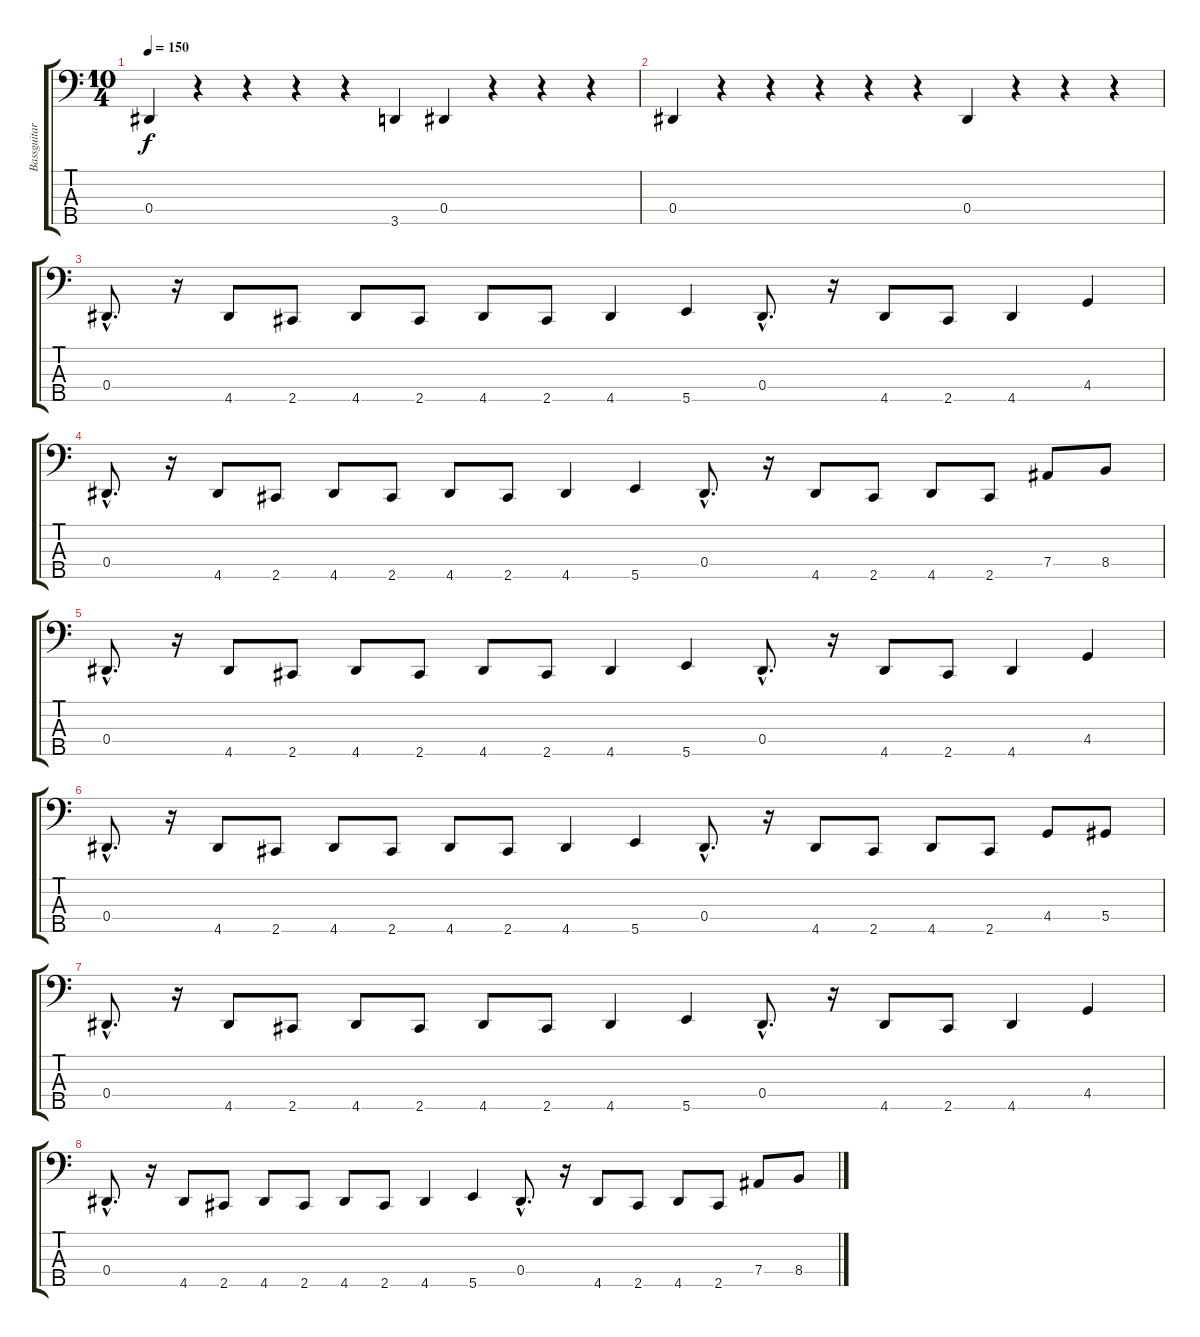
\track ("Bassguitar" "Bassguitar") {instrument electricbassfinger}
\staff {score tabs}
\tuning (Gb2 Db2 Ab1 Eb1 B0) {hide}
\ts (10 4)
\tempo 150
\clef f4
\ks c
0.4.4{dy f instrument electricbassfinger} r.4 r.4 r.4 r.4 3.5.4 0.4.4 r.4 r.4 r.4 |
0.4.4 r.4 r.4 r.4 r.4 r.4 0.4.4 r.4 r.4 r.4 |
0.4{hac}.8{d} r.16 4.5.8 2.5.8 4.5.8 2.5.8 4.5.8 2.5.8 4.5.4 5.5.4 0.4{hac}.8{d} r.16 4.5.8 2.5.8 4.5.4 4.4.4 |
0.4{hac}.8{d} r.16 4.5.8 2.5.8 4.5.8 2.5.8 4.5.8 2.5.8 4.5.4 5.5.4 0.4{hac}.8{d} r.16 4.5.8 2.5.8 4.5.8 2.5.8 7.4.8 8.4.8 |
0.4{hac}.8{d} r.16 4.5.8 2.5.8 4.5.8 2.5.8 4.5.8 2.5.8 4.5.4 5.5.4 0.4{hac}.8{d} r.16 4.5.8 2.5.8 4.5.4 4.4.4 |
0.4{hac}.8{d} r.16 4.5.8 2.5.8 4.5.8 2.5.8 4.5.8 2.5.8 4.5.4 5.5.4 0.4{hac}.8{d} r.16 4.5.8 2.5.8 4.5.8 2.5.8 4.4.8 5.4.8 |
0.4{hac}.8{d} r.16 4.5.8 2.5.8 4.5.8 2.5.8 4.5.8 2.5.8 4.5.4 5.5.4 0.4{hac}.8{d} r.16 4.5.8 2.5.8 4.5.4 4.4.4 |
0.4{hac}.8{d} r.16 4.5.8 2.5.8 4.5.8 2.5.8 4.5.8 2.5.8 4.5.4 5.5.4 0.4{hac}.8{d} r.16 4.5.8 2.5.8 4.5.8 2.5.8 7.4.8 8.4.8
